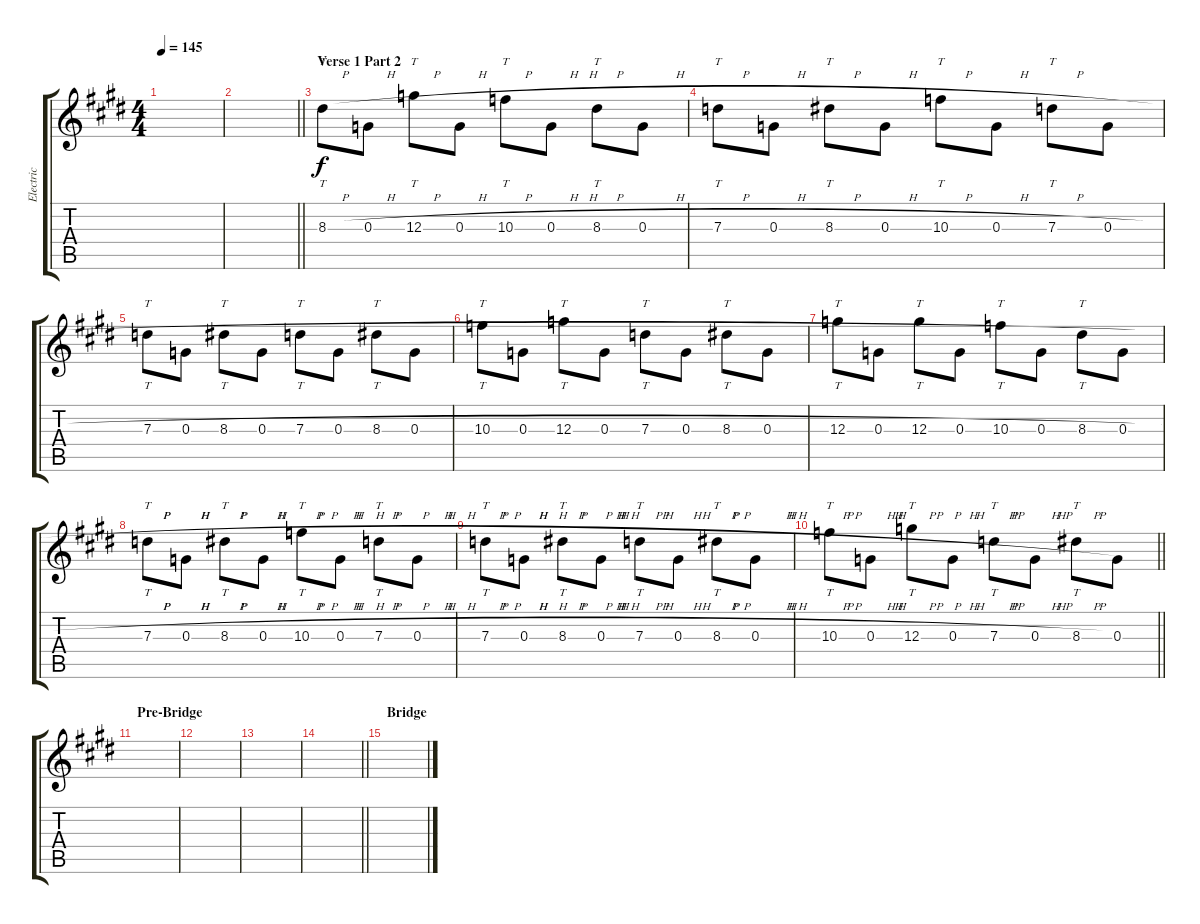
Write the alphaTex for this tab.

\track ("Electric" "Electric") {instrument overdrivenguitar}
\staff {score tabs}
\tuning (E4 B3 G3 D3 A2 E2) {hide}
\ts (4 4)
\tempo 145
\clef g2
\ks e
|
\barLineRight lightlight
|
\section ("" "Verse 1 Part 2")
8.3{h}.8{tt} 0.3{h}.8 12.3{h}.8{tt} 0.3{h}.8 10.3{h}.8{tt} 0.3{h}.8 8.3{h}.8{tt} 0.3{h}.8 |
7.3{h}.8{tt} 0.3{h}.8 8.3{h}.8{tt} 0.3{h}.8 10.3{h}.8{tt} 0.3{h}.8 7.3{h}.8{tt} 0.3{h}.8 |
7.3{h}.8{tt} 0.3{h}.8 8.3{h}.8{tt} 0.3{h}.8 7.3{h}.8{tt} 0.3{h}.8 8.3{h}.8{tt} 0.3{h}.8 |
10.3{h}.8{tt} 0.3{h}.8 12.3{h}.8{tt} 0.3{h}.8 7.3{h}.8{tt} 0.3{h}.8 8.3{h}.8{tt} 0.3{h}.8 |
12.3{h}.8{tt} 0.3{h}.8 12.3{h}.8{tt} 0.3{h}.8 10.3{h}.8{tt} 0.3{h}.8 8.3{h}.8{tt} 0.3{h}.8 |
7.3{h}.8{tt} 0.3{h}.8 8.3{h}.8{tt} 0.3{h}.8 10.3{h}.8{tt} 0.3{h}.8 7.3{h}.8{tt} 0.3{h}.8 |
7.3{h}.8{tt} 0.3{h}.8 8.3{h}.8{tt} 0.3{h}.8 7.3{h}.8{tt} 0.3{h}.8 8.3{h}.8{tt} 0.3{h}.8 |
\barLineRight lightlight
10.3{h}.8{tt} 0.3{h}.8 12.3{h}.8{tt} 0.3{h}.8 7.3{h}.8{tt} 0.3{h}.8 8.3{h}.8{tt} 0.3.8 |
\section ("" "Pre-Bridge")
|
|
|
\barLineRight lightlight
|
\section ("" "Bridge")
